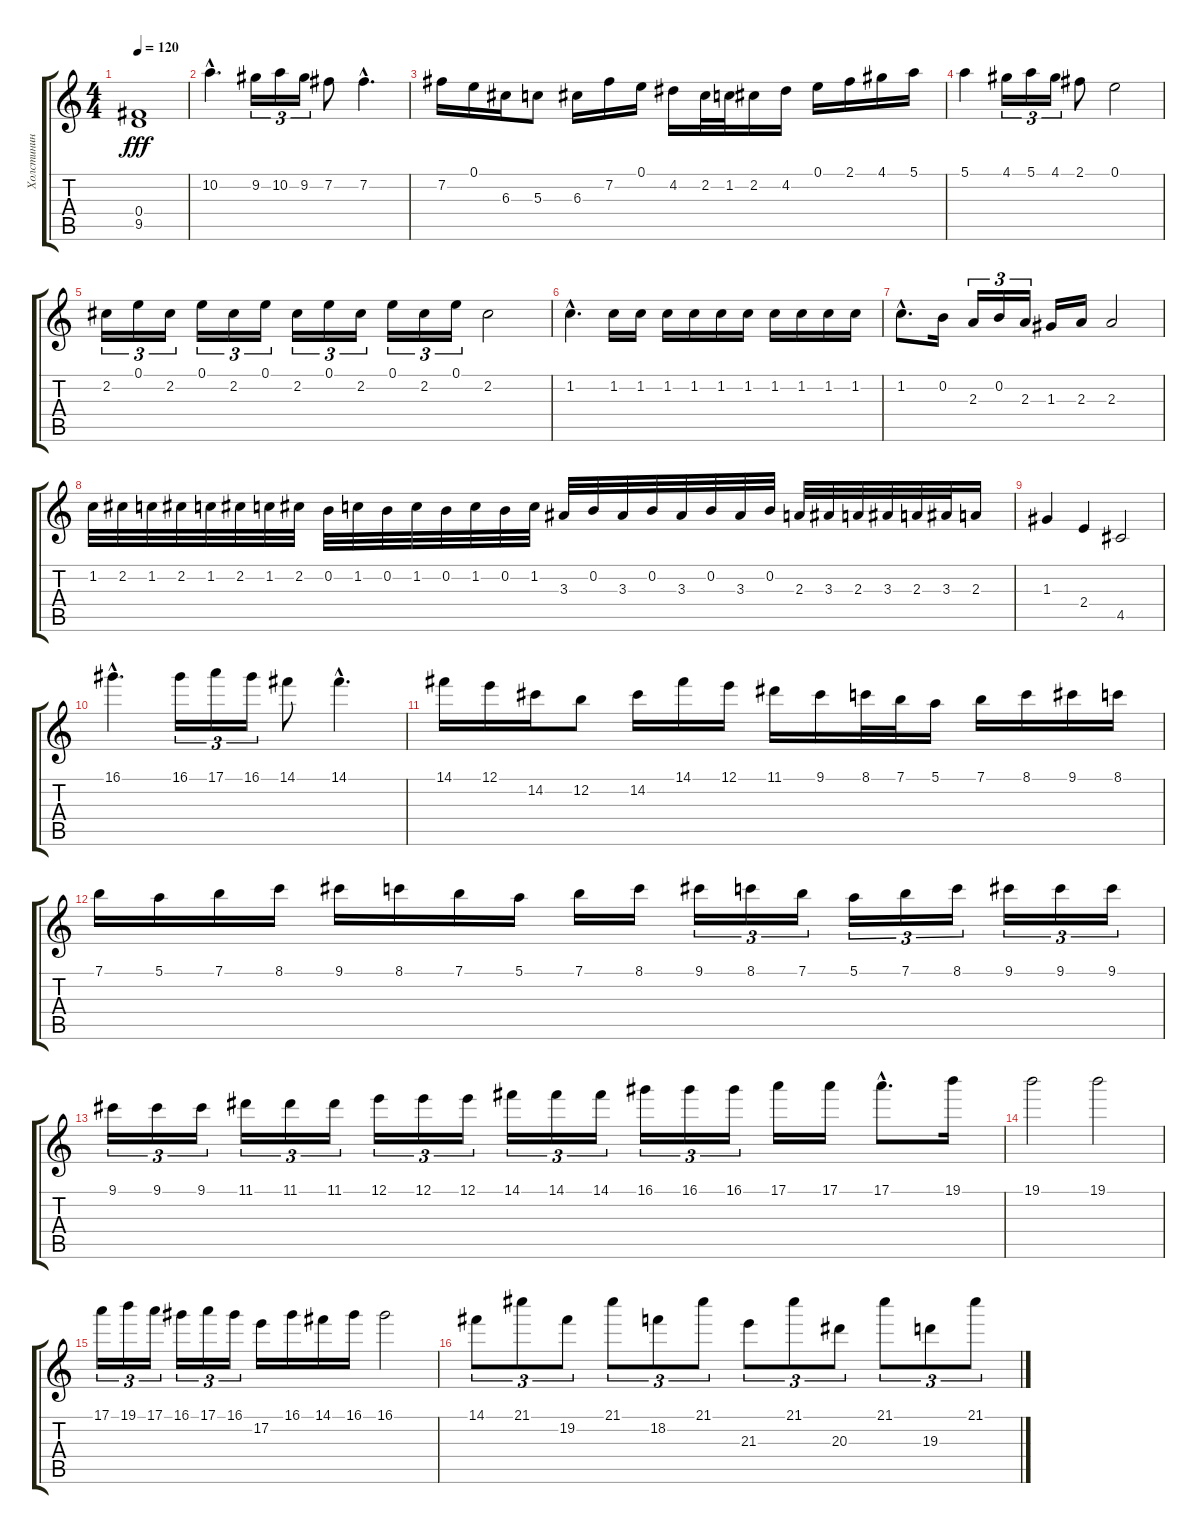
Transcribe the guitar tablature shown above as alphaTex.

\track ("Холстинин" "Холстинин") {instrument distortionguitar}
\staff {score tabs}
\tuning (E4 B3 G3 D3 A2 E2) {hide}
\ts (4 4)
\tempo 120
\clef g2
\ks c
(0.4 9.5).1{dy fff} |
10.2{hac}.4{d} 9.2.16{tu (3 2)} 10.2.16{tu (3 2)} 9.2.16{tu (3 2)} 7.2.8 7.2{hac}.4{d} |
7.2.16 0.1.16 6.3.16 5.3.8 6.3.16 7.2.16 0.1.16 4.2.16 2.2.32 1.2.32 2.2.16 4.2.16 0.1.16 2.1.16 4.1.16 5.1.16 |
5.1.4 4.1.16{tu (3 2)} 5.1.16{tu (3 2)} 4.1.16{tu (3 2)} 2.1.8 0.1.2 |
2.2.16{tu (3 2)} 0.1.16{tu (3 2)} 2.2.16{tu (3 2)} 0.1.16{tu (3 2)} 2.2.16{tu (3 2)} 0.1.16{tu (3 2)} 2.2.16{tu (3 2)} 0.1.16{tu (3 2)} 2.2.16{tu (3 2)} 0.1.16{tu (3 2)} 2.2.16{tu (3 2)} 0.1.16{tu (3 2)} 2.2.2 |
1.2{hac}.4{d} 1.2.16 1.2.16 1.2.16 1.2.16 1.2.16 1.2.16 1.2.16 1.2.16 1.2.16 1.2.16 |
1.2{hac}.8{d} 0.2.16 2.3.16{tu (3 2)} 0.2.16{tu (3 2)} 2.3.16{tu (3 2)} 1.3.16 2.3.16 2.3.2 |
1.2.32 2.2.32 1.2.32 2.2.32 1.2.32 2.2.32 1.2.32 2.2.32 0.2.32 1.2.32 0.2.32 1.2.32 0.2.32 1.2.32 0.2.32 1.2.32 3.3.32 0.2.32 3.3.32 0.2.32 3.3.32 0.2.32 3.3.32 0.2.32 2.3.32 3.3.32 2.3.32 3.3.32 2.3.32 3.3.32 2.3.16 |
1.3.4 2.4.4 4.5.2 |
16.1{hac}.4{d} 16.1.16{tu (3 2)} 17.1.16{tu (3 2)} 16.1.16{tu (3 2)} 14.1.8 14.1{hac}.4{d} |
14.1.16 12.1.16 14.2.16 12.2.8 14.2.16 14.1.16 12.1.16 11.1.16 9.1.16 8.1.32 7.1.32 5.1.16 7.1.16 8.1.16 9.1.16 8.1.16 |
7.1.16 5.1.16 7.1.16 8.1.16 9.1.16 8.1.16 7.1.16 5.1.16 7.1.16 8.1.16 9.1.16{tu (3 2)} 8.1.16{tu (3 2)} 7.1.16{tu (3 2)} 5.1.16{tu (3 2)} 7.1.16{tu (3 2)} 8.1.16{tu (3 2)} 9.1.16{tu (3 2)} 9.1.16{tu (3 2)} 9.1.16{tu (3 2)} |
9.1.16{tu (3 2)} 9.1.16{tu (3 2)} 9.1.16{tu (3 2)} 11.1.16{tu (3 2)} 11.1.16{tu (3 2)} 11.1.16{tu (3 2)} 12.1.16{tu (3 2)} 12.1.16{tu (3 2)} 12.1.16{tu (3 2)} 14.1.16{tu (3 2)} 14.1.16{tu (3 2)} 14.1.16{tu (3 2)} 16.1.16{tu (3 2)} 16.1.16{tu (3 2)} 16.1.16{tu (3 2)} 17.1.16 17.1.16 17.1{hac}.8{d} 19.1.16 |
19.1.2 19.1.2 |
17.1.16{tu (3 2)} 19.1.16{tu (3 2)} 17.1.16{tu (3 2)} 16.1.16{tu (3 2)} 17.1.16{tu (3 2)} 16.1.16{tu (3 2)} 17.2.16 16.1.16 14.1.16 16.1.16 16.1.2 |
14.1.8{tu (3 2)} 21.1.8{tu (3 2)} 19.2.8{tu (3 2)} 21.1.8{tu (3 2)} 18.2.8{tu (3 2)} 21.1.8{tu (3 2)} 21.3.8{tu (3 2)} 21.1.8{tu (3 2)} 20.3.8{tu (3 2)} 21.1.8{tu (3 2)} 19.3.8{tu (3 2)} 21.1.8{tu (3 2)}
